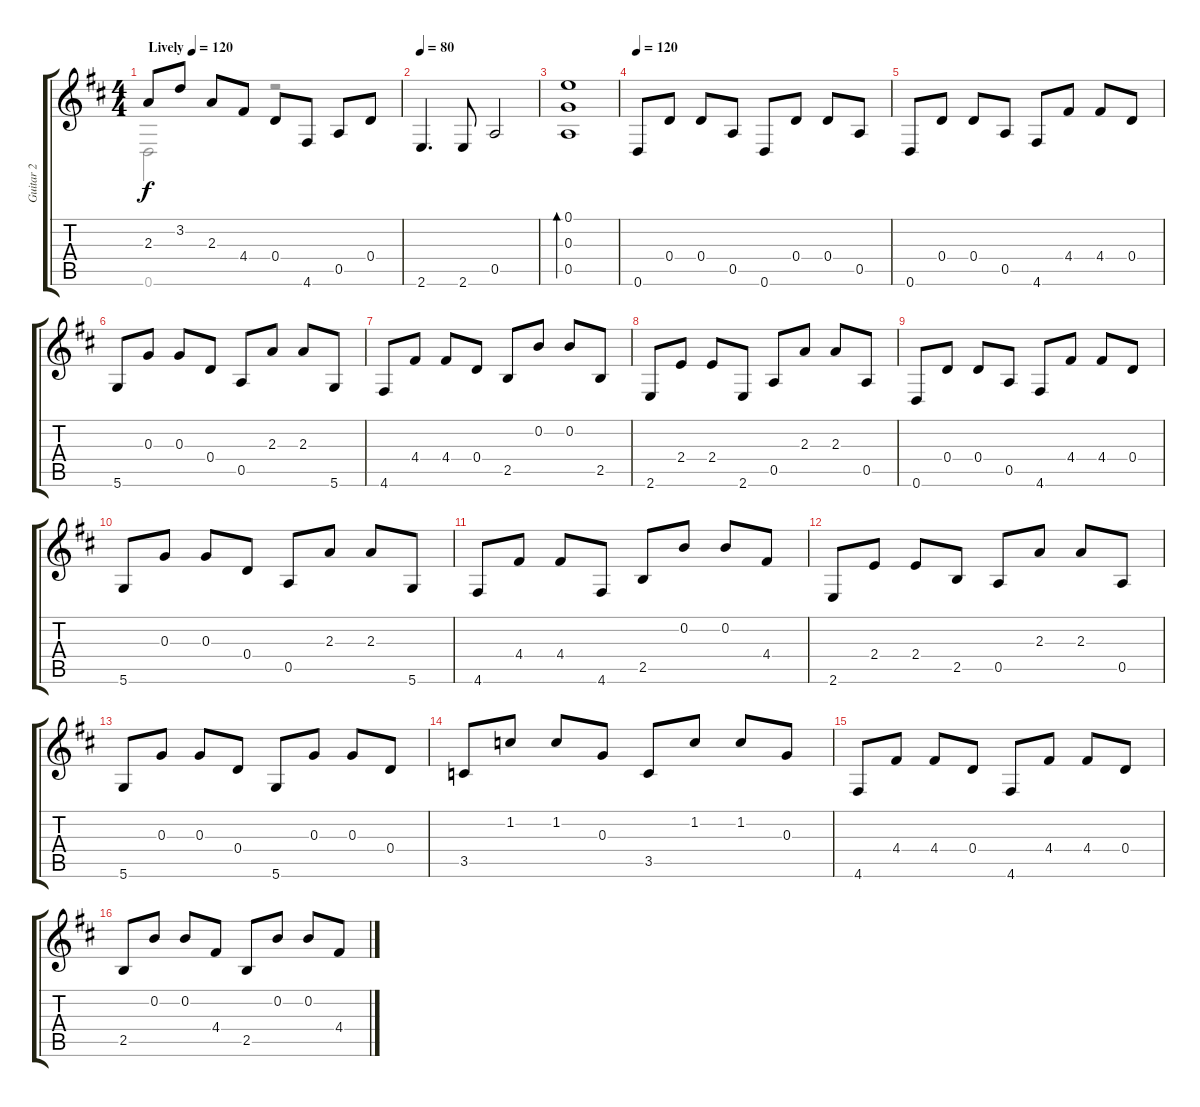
\track ("Guitar 2" "Guitar 2") {instrument acousticguitarsteel}
\staff {score tabs}
\tuning (E4 B3 G3 D3 A2 D2) {hide}
\voice
\ts (4 4)
\tempo (120 "Lively")
\clef g2
\ks d
2.3.8{dy f instrument acousticguitarsteel} 3.2.8 2.3.8 4.4.8 0.4.8 4.6.8 0.5.8 0.4.8 |
\tempo 80
2.6.4{d} 2.6.8 0.5.2 |
(0.1 0.3 0.5).1{bd 240} |
\tempo 120
0.6.8 0.4.8 0.4.8 0.5.8 0.6.8 0.4.8 0.4.8 0.5.8 |
0.6.8 0.4.8 0.4.8 0.5.8 4.6.8 4.4.8 4.4.8 0.4.8 |
5.6.8 0.3.8 0.3.8 0.4.8 0.5.8 2.3.8 2.3.8 5.6.8 |
4.6.8 4.4.8 4.4.8 0.4.8 2.5.8 0.2.8 0.2.8 2.5.8 |
2.6.8 2.4.8 2.4.8 2.6.8 0.5.8 2.3.8 2.3.8 0.5.8 |
0.6.8 0.4.8 0.4.8 0.5.8 4.6.8 4.4.8 4.4.8 0.4.8 |
5.6.8 0.3.8 0.3.8 0.4.8 0.5.8 2.3.8 2.3.8 5.6.8 |
4.6.8 4.4.8 4.4.8 4.6.8 2.5.8 0.2.8 0.2.8 4.4.8 |
2.6.8 2.4.8 2.4.8 2.5.8 0.5.8 2.3.8 2.3.8 0.5.8 |
5.6.8 0.3.8 0.3.8 0.4.8 5.6.8 0.3.8 0.3.8 0.4.8 |
3.5.8 1.2.8 1.2.8 0.3.8 3.5.8 1.2.8 1.2.8 0.3.8 |
4.6.8 4.4.8 4.4.8 0.4.8 4.6.8 4.4.8 4.4.8 0.4.8 |
2.5.8 0.2.8 0.2.8 4.4.8 2.5.8 0.2.8 0.2.8 4.4.8
\voice
\clef g2
\ottava regular
\simile none
\ks d
0.6.2{dy f} r.2 |
|
|
|
|
|
|
|
|
|
|
|
|
|
|
